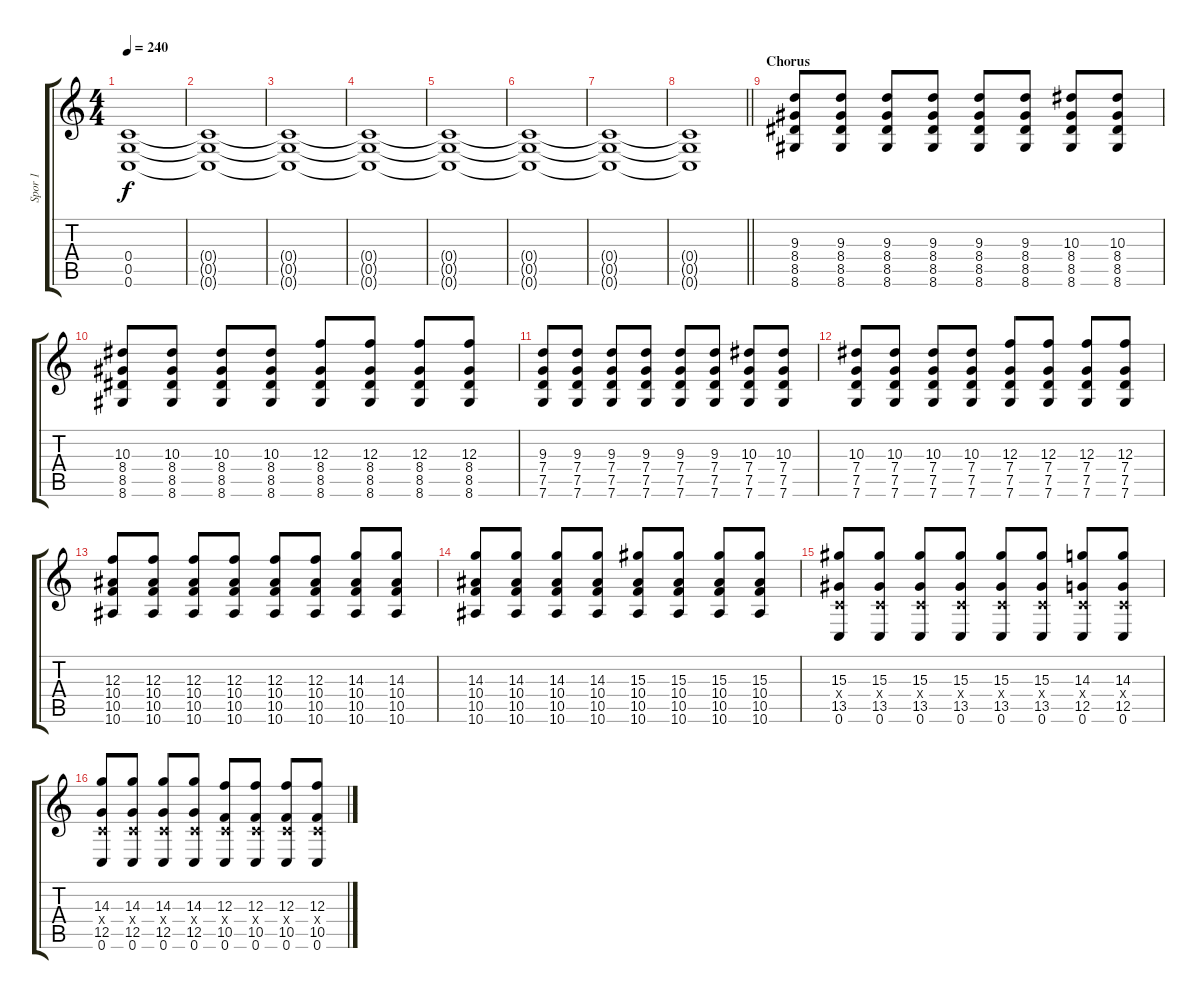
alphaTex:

\track ("Spor 1" "Spor 1") {instrument distortionguitar}
\staff {score tabs}
\tuning (D4 A3 F3 C3 G2 C2) {hide}
\ts (4 4)
\section ("" "")
\tempo 240
\clef g2
\ks c
(0.4 0.5 0.6).1{dy f} |
(0.4{t} 0.5{t} 0.6{t}).1 |
(0.4{t} 0.5{t} 0.6{t}).1 |
(0.4{t} 0.5{t} 0.6{t}).1 |
(0.4{t} 0.5{t} 0.6{t}).1 |
(0.4{t} 0.5{t} 0.6{t}).1 |
(0.4{t} 0.5{t} 0.6{t}).1 |
\barLineRight lightlight
(0.4{t} 0.5{t} 0.6{t}).1 |
\section ("" "Chorus")
(9.3 8.4 8.5 8.6).8 (9.3 8.4 8.5 8.6).8 (9.3 8.4 8.5 8.6).8 (9.3 8.4 8.5 8.6).8 (9.3 8.4 8.5 8.6).8 (9.3 8.4 8.5 8.6).8 (10.3 8.4 8.5 8.6).8 (10.3 8.4 8.5 8.6).8 |
(10.3 8.4 8.5 8.6).8 (10.3 8.4 8.5 8.6).8 (10.3 8.4 8.5 8.6).8 (10.3 8.4 8.5 8.6).8 (12.3 8.4 8.5 8.6).8 (12.3 8.4 8.5 8.6).8 (12.3 8.4 8.5 8.6).8 (12.3 8.4 8.5 8.6).8 |
(9.3 7.4 7.5 7.6).8 (9.3 7.4 7.5 7.6).8 (9.3 7.4 7.5 7.6).8 (9.3 7.4 7.5 7.6).8 (9.3 7.4 7.5 7.6).8 (9.3 7.4 7.5 7.6).8 (10.3 7.4 7.5 7.6).8 (10.3 7.4 7.5 7.6).8 |
(10.3 7.4 7.5 7.6).8 (10.3 7.4 7.5 7.6).8 (10.3 7.4 7.5 7.6).8 (10.3 7.4 7.5 7.6).8 (12.3 7.4 7.5 7.6).8 (12.3 7.4 7.5 7.6).8 (12.3 7.4 7.5 7.6).8 (12.3 7.4 7.5 7.6).8 |
(12.3 10.4 10.5 10.6).8 (12.3 10.4 10.5 10.6).8 (12.3 10.4 10.5 10.6).8 (12.3 10.4 10.5 10.6).8 (12.3 10.4 10.5 10.6).8 (12.3 10.4 10.5 10.6).8 (14.3 10.4 10.5 10.6).8 (14.3 10.4 10.5 10.6).8 |
(14.3 10.4 10.5 10.6).8 (14.3 10.4 10.5 10.6).8 (14.3 10.4 10.5 10.6).8 (14.3 10.4 10.5 10.6).8 (15.3 10.4 10.5 10.6).8 (15.3 10.4 10.5 10.6).8 (15.3 10.4 10.5 10.6).8 (15.3 10.4 10.5 10.6).8 |
(15.3 0.4{x} 13.5 0.6).8 (15.3 0.4{x} 13.5 0.6).8 (15.3 0.4{x} 13.5 0.6).8 (15.3 0.4{x} 13.5 0.6).8 (15.3 0.4{x} 13.5 0.6).8 (15.3 0.4{x} 13.5 0.6).8 (14.3 0.4{x} 12.5 0.6).8 (14.3 0.4{x} 12.5 0.6).8 |
(14.3 0.4{x} 12.5 0.6).8 (14.3 0.4{x} 12.5 0.6).8 (14.3 0.4{x} 12.5 0.6).8 (14.3 0.4{x} 12.5 0.6).8 (12.3 0.4{x} 10.5 0.6).8 (12.3 0.4{x} 10.5 0.6).8 (12.3 0.4{x} 10.5 0.6).8 (12.3 0.4{x} 10.5 0.6).8
